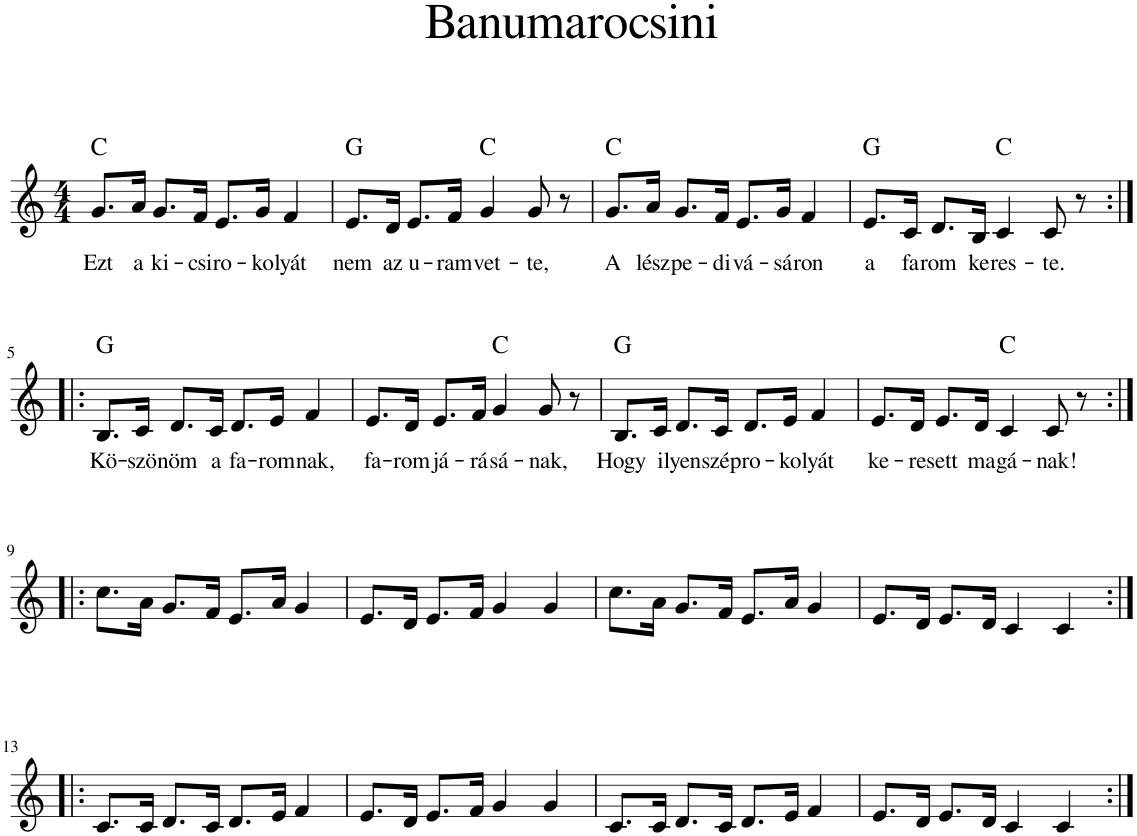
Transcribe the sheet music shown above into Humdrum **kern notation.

**kern	**text	**harte
*part1	*part1	*part1
*staff1	*staff1	*
*I"Piano	*	*
*I'Pno.	*	*
*clefG2	*	*
*k[]	*	*
*M4/4	*	*
=1	=1	=1
!	!LO:LY:b	!
8.g/L	Ezt	C:maj
!	!LO:LY:b	!
16a/Jk	a	.
!	!LO:LY:b	!
8.g/L	ki-	.
!	!LO:LY:b	!
16f/Jk	-csi	.
!	!LO:LY:b	!
8.e/L	ro-	.
!	!LO:LY:b	!
16g/Jk	-ko-	.
!	!LO:LY:b	!
4f/	-lyát	.
=2	=2	=2
!	!LO:LY:b	!
8.e/L	nem	G:maj
!	!LO:LY:b	!
16d/Jk	az	.
!	!LO:LY:b	!
8.e/L	u-	.
!	!LO:LY:b	!
16f/Jk	-ram	.
!	!LO:LY:b	!
4g/	vet-	C:maj
!	!LO:LY:b	!
8g/	-te,	.
8r	.	.
=3	=3	=3
!	!LO:LY:b	!
8.g/L	A	C:maj
!	!LO:LY:b	!
16a/Jk	lész-	.
!	!LO:LY:b	!
8.g/L	-pe-	.
!	!LO:LY:b	!
16f/Jk	-di	.
!	!LO:LY:b	!
8.e/L	vá-	.
!	!LO:LY:b	!
16g/Jk	-sá-	.
!	!LO:LY:b	!
4f/	-ron	.
=4	=4	=4
!	!LO:LY:b	!
8.e/L	a	G:maj
!	!LO:LY:b	!
16c/Jk	fa-	.
!	!LO:LY:b	!
8.d/L	-rom	.
!	!LO:LY:b	!
16B/Jk	ke-	.
!	!LO:LY:b	!
4c/	-res-	C:maj
!	!LO:LY:b	!
8c/	-te.	.
8r	.	.
!!LO:LB:g=z
=5:|!|:	=5:|!|:	=5:|!|:
!	!LO:LY:b	!
8.B/L	Kö-	G:maj
!	!LO:LY:b	!
16c/Jk	-szö-	.
!	!LO:LY:b	!
8.d/L	-nöm	.
!	!LO:LY:b	!
16c/Jk	a	.
!	!LO:LY:b	!
8.d/L	fa-	.
!	!LO:LY:b	!
16e/Jk	-rom-	.
!	!LO:LY:b	!
4f/	-nak,	.
=6	=6	=6
!	!LO:LY:b	!
8.e/L	fa-	.
!	!LO:LY:b	!
16d/Jk	-rom	.
!	!LO:LY:b	!
8.e/L	já-	.
!	!LO:LY:b	!
16f/Jk	-rá-	.
!	!LO:LY:b	!
4g/	-sá-	C:maj
!	!LO:LY:b	!
8g/	-nak,	.
8r	.	.
=7	=7	=7
!	!LO:LY:b	!
8.B/L	Hogy	G:maj
!	!LO:LY:b	!
16c/Jk	i-	.
!	!LO:LY:b	!
8.d/L	-lyen	.
!	!LO:LY:b	!
16c/Jk	szép	.
!	!LO:LY:b	!
8.d/L	ro-	.
!	!LO:LY:b	!
16e/Jk	-ko-	.
!	!LO:LY:b	!
4f/	-lyát	.
=8	=8	=8
!	!LO:LY:b	!
8.e/L	ke-	.
!	!LO:LY:b	!
16d/Jk	-re-	.
!	!LO:LY:b	!
8.e/L	-sett	.
!	!LO:LY:b	!
16d/Jk	ma-	.
!	!LO:LY:b	!
4c/	-gá-	C:maj
!	!LO:LY:b	!
8c/	-nak!	.
8r	.	.
!!LO:LB:g=z
=9:|!|:	=9:|!|:	=9:|!|:
8.cc\L	.	.
16a\Jk	.	.
8.g/L	.	.
16f/Jk	.	.
8.e/L	.	.
16a/Jk	.	.
4g/	.	.
=10	=10	=10
8.e/L	.	.
16d/Jk	.	.
8.e/L	.	.
16f/Jk	.	.
4g/	.	.
4g/	.	.
=11	=11	=11
8.cc\L	.	.
16a\Jk	.	.
8.g/L	.	.
16f/Jk	.	.
8.e/L	.	.
16a/Jk	.	.
4g/	.	.
=12	=12	=12
8.e/L	.	.
16d/Jk	.	.
8.e/L	.	.
16d/Jk	.	.
4c/	.	.
4c/	.	.
!!LO:LB:g=z
=13:|!|:	=13:|!|:	=13:|!|:
8.c/L	.	.
16c/Jk	.	.
8.d/L	.	.
16c/Jk	.	.
8.d/L	.	.
16e/Jk	.	.
4f/	.	.
=14	=14	=14
8.e/L	.	.
16d/Jk	.	.
8.e/L	.	.
16f/Jk	.	.
4g/	.	.
4g/	.	.
=15	=15	=15
8.c/L	.	.
16c/Jk	.	.
8.d/L	.	.
16c/Jk	.	.
8.d/L	.	.
16e/Jk	.	.
4f/	.	.
=16	=16	=16
8.e/L	.	.
16d/Jk	.	.
8.e/L	.	.
16d/Jk	.	.
4c/	.	.
4c/	.	.
=:|!	=:|!	=:|!
*-	*-	*-
